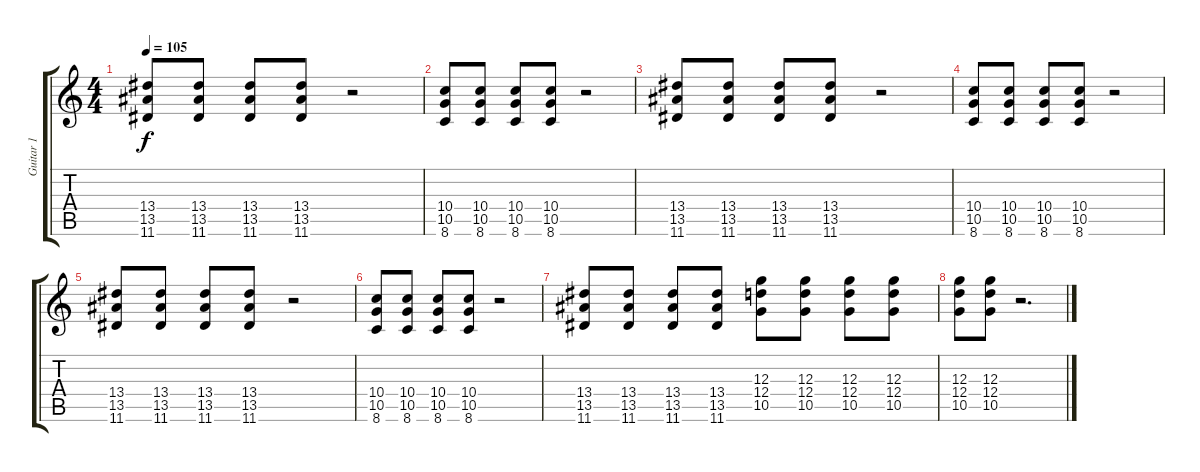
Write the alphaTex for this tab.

\track ("Guitar 1" "Guitar 1") {instrument overdrivenguitar}
\staff {score tabs}
\tuning (E4 B3 G3 D3 A2 E2) {hide}
\ts (4 4)
\tempo 105
\clef g2
\ks c
(13.4 13.5 11.6).8{dy f} (13.4 13.5 11.6).8 (13.4 13.5 11.6).8 (13.4 13.5 11.6).8 r.2 |
(10.4 10.5 8.6).8 (10.4 10.5 8.6).8 (10.4 10.5 8.6).8 (10.4 10.5 8.6).8 r.2 |
(13.4 13.5 11.6).8 (13.4 13.5 11.6).8 (13.4 13.5 11.6).8 (13.4 13.5 11.6).8 r.2 |
(10.4 10.5 8.6).8 (10.4 10.5 8.6).8 (10.4 10.5 8.6).8 (10.4 10.5 8.6).8 r.2 |
(13.4 13.5 11.6).8 (13.4 13.5 11.6).8 (13.4 13.5 11.6).8 (13.4 13.5 11.6).8 r.2 |
(10.4 10.5 8.6).8 (10.4 10.5 8.6).8 (10.4 10.5 8.6).8 (10.4 10.5 8.6).8 r.2 |
(13.4 13.5 11.6).8 (13.4 13.5 11.6).8 (13.4 13.5 11.6).8 (13.4 13.5 11.6).8 (12.3 12.4 10.5).8 (12.3 12.4 10.5).8 (12.3 12.4 10.5).8 (12.3 12.4 10.5).8 |
(12.3 12.4 10.5).8 (12.3 12.4 10.5).8 r.2{d}
